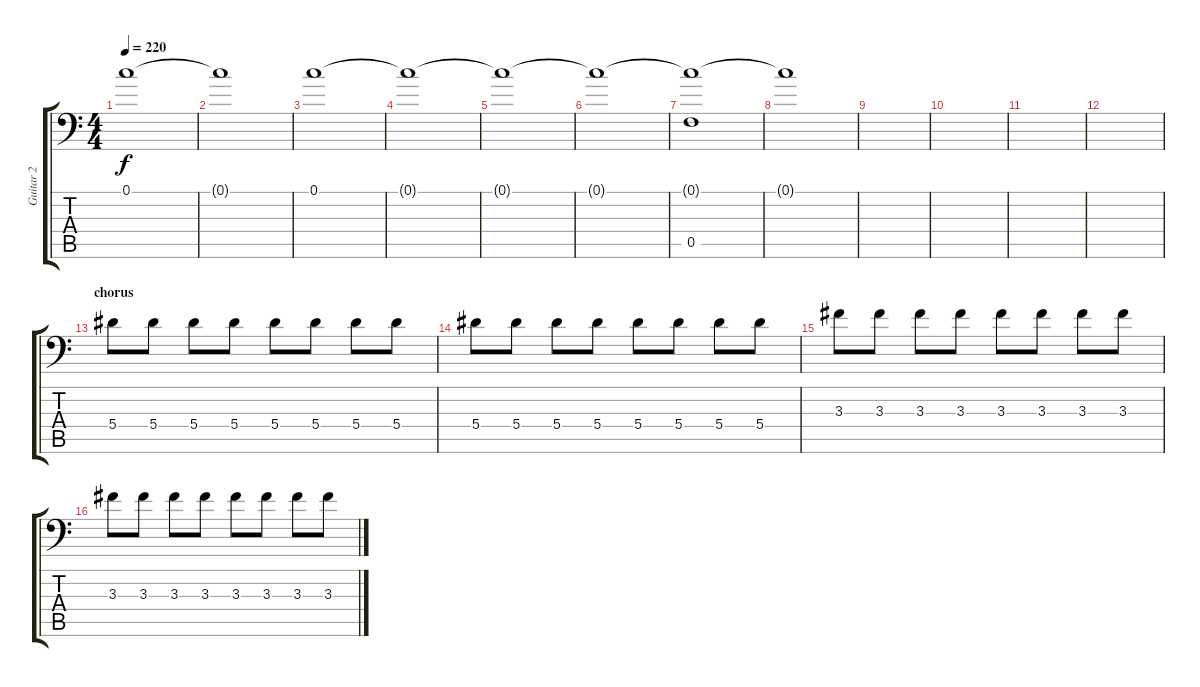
\track ("Guitar 2" "Guitar 2") {instrument distortionguitar}
\staff {score tabs}
\tuning (C4 G3 Eb3 Bb2 F2 Bb1) {hide}
\ts (4 4)
\tempo 220
\clef f4
\ks c
0.1.1{dy f} |
0.1{t}.1 |
0.1.1 |
0.1{t}.1 |
0.1{t}.1 |
0.1{t}.1 |
(0.1{t} 0.5).1 |
0.1{t}.1 |
|
|
|
|
\section ("" "chorus")
5.4.8{volume 8 instrument distortionguitar} 5.4.8 5.4.8 5.4.8 5.4.8 5.4.8 5.4.8 5.4.8 |
5.4.8 5.4.8 5.4.8 5.4.8 5.4.8 5.4.8 5.4.8 5.4.8 |
3.3.8 3.3.8 3.3.8 3.3.8 3.3.8 3.3.8 3.3.8 3.3.8 |
3.3.8 3.3.8 3.3.8 3.3.8 3.3.8 3.3.8 3.3.8 3.3.8
